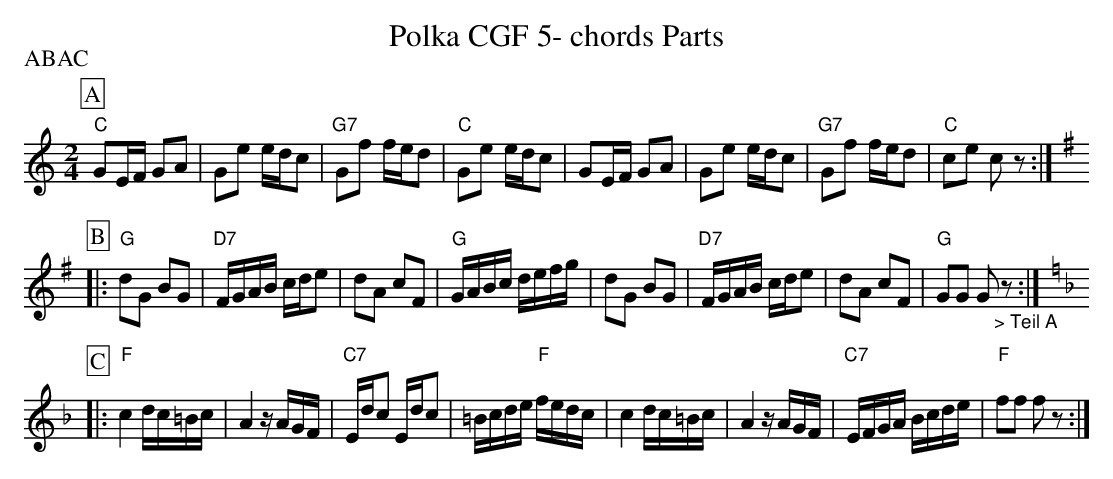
X:1
T:Polka CGF 5- chords Parts
M:2/4
L:1/16
P:ABAC
K:Cmaj%%MIDI gchordon
[P:A] "C"G2EF G2A2 | G2e2 edc2 | "G7"G2f2 fed2 | "C"G2e2 edc2 | G2EF G2A2 | G2e2 edc2 | "G7"G2f2 fed2 | "C"c2e2 c2z2 :| [K:Gmaj]
[P:B] |: "G"d2G2 B2G2 | "D7"FGAB cde2 | d2A2 c2F2 | "G"GABc defg | d2G2 B2G2 | "D7"FGAB cde2 | d2A2 c2F2 | "G"G2G2 G2"_> Teil A"z2 :| [K:Fmaj]
[P:C] |: "F"c4 dc=Bc | A4 zAGF | "C7"Edc2 Edc2 | =Bcde "F"fedc | c4dc=Bc | A4 zAGF | "C7"EFGA Bcde | "F"f2f2 f2z2 :|
